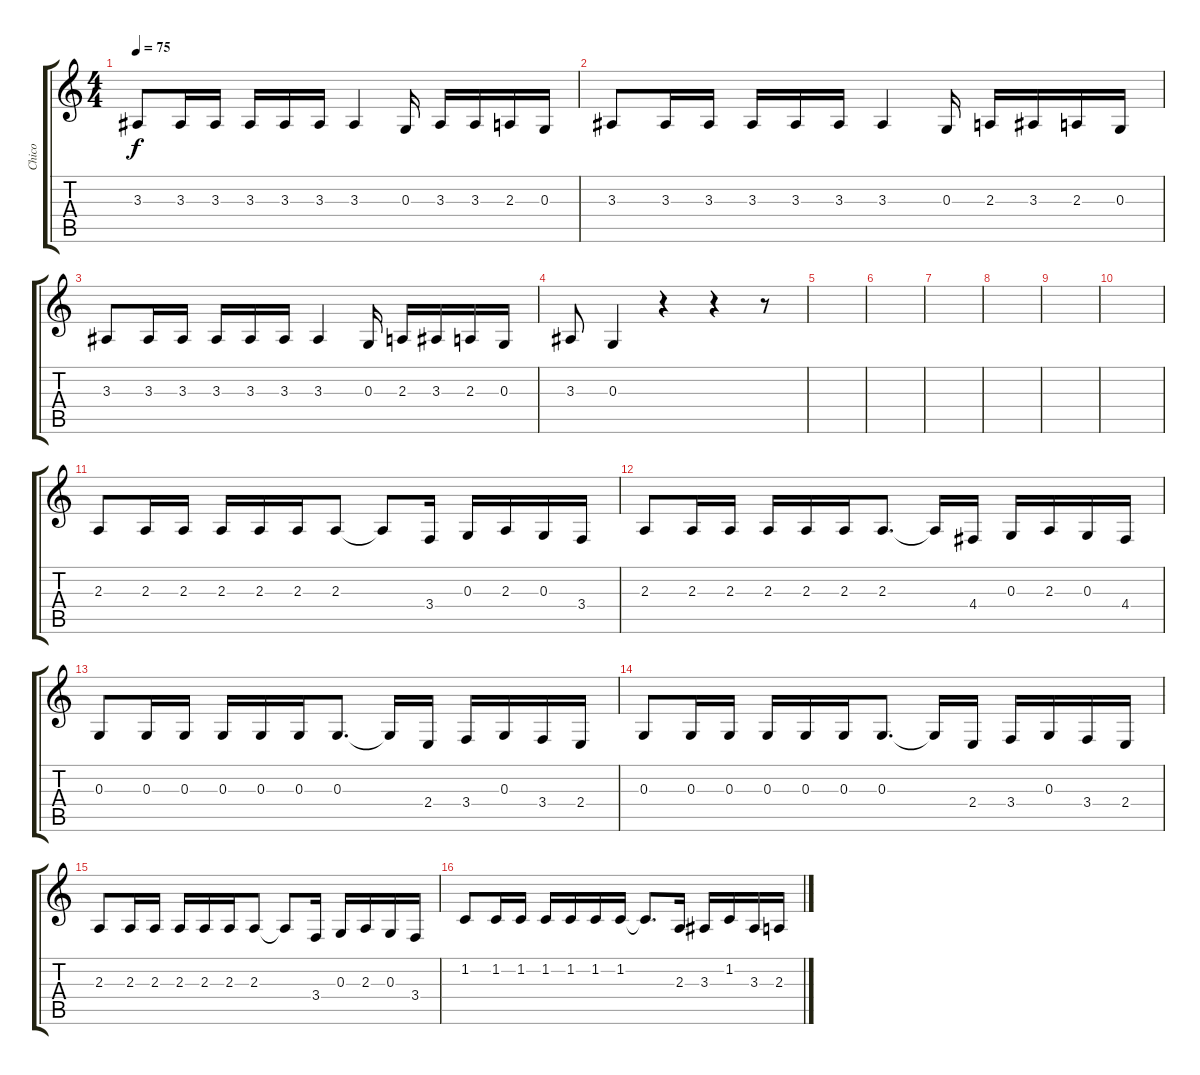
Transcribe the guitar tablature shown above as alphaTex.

\track ("Chico" "Chico") {instrument altosax}
\staff {score tabs}
\tuning (E4 B3 G3 D3 A2 E2) {hide}
\ts (4 4)
\tempo 75
\clef g2
\ks c
3.3.8{dy f} 3.3.16 3.3.16 3.3.16 3.3.16 3.3.16 3.3.4 0.3.16 3.3.16 3.3.16 2.3.16 0.3.16 |
3.3.8 3.3.16 3.3.16 3.3.16 3.3.16 3.3.16 3.3.4 0.3.16 2.3.16 3.3.16 2.3.16 0.3.16 |
3.3.8 3.3.16 3.3.16 3.3.16 3.3.16 3.3.16 3.3.4 0.3.16 2.3.16 3.3.16 2.3.16 0.3.16 |
3.3.8 0.3.4 r.4 r.4 r.8 |
|
|
|
|
|
|
2.3.8 2.3.16 2.3.16 2.3.16 2.3.16 2.3.16 2.3.8 2.3{t}.8 3.4.16 0.3.16 2.3.16 0.3.16 3.4.16 |
2.3.8 2.3.16 2.3.16 2.3.16 2.3.16 2.3.16 2.3.8{d} 2.3{t}.16 4.4.16 0.3.16 2.3.16 0.3.16 4.4.16 |
0.3.8 0.3.16 0.3.16 0.3.16 0.3.16 0.3.16 0.3.8{d} 0.3{t}.16 2.4.16 3.4.16 0.3.16 3.4.16 2.4.16 |
0.3.8 0.3.16 0.3.16 0.3.16 0.3.16 0.3.16 0.3.8{d} 0.3{t}.16 2.4.16 3.4.16 0.3.16 3.4.16 2.4.16 |
2.3.8 2.3.16 2.3.16 2.3.16 2.3.16 2.3.16 2.3.8 2.3{t}.8 3.4.16 0.3.16 2.3.16 0.3.16 3.4.16 |
1.2.8 1.2.16 1.2.16 1.2.16 1.2.16 1.2.16 1.2.16 1.2{t}.8{d} 2.3.16 3.3.16 1.2.16 3.3.16 2.3.16
